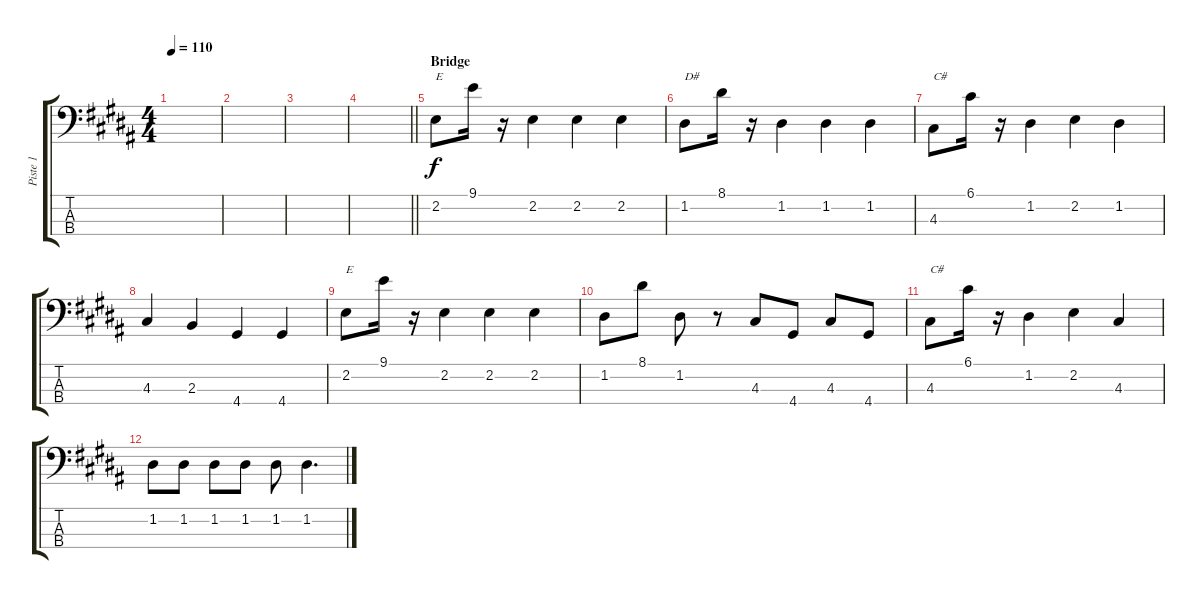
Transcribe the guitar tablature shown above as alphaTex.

\track ("Piste 1" "Piste 1") {instrument electricbassfinger}
\staff {score tabs}
\tuning (G2 D2 A1 E1) {hide}
\ts (4 4)
\tempo 110
\clef f4
\ks b
|
|
|
\barLineRight lightlight
|
\section ("" "Bridge")
2.2.8{txt "E"} 9.1.16 r.16 2.2.4 2.2.4 2.2.4 |
1.2.8{txt "D#"} 8.1.16 r.16 1.2.4 1.2.4 1.2.4 |
4.3.8{txt "C#"} 6.1.16 r.16 1.2.4 2.2.4 1.2.4 |
4.3.4 2.3.4 4.4.4 4.4.4 |
2.2.8{txt "E"} 9.1.16 r.16 2.2.4 2.2.4 2.2.4 |
1.2.8 8.1.8 1.2.8 r.8 4.3.8 4.4.8 4.3.8 4.4.8 |
4.3.8{txt "C#"} 6.1.16 r.16 1.2.4 2.2.4 4.3.4 |
1.2.8 1.2.8 1.2.8 1.2.8 1.2.8 1.2.4{d}
